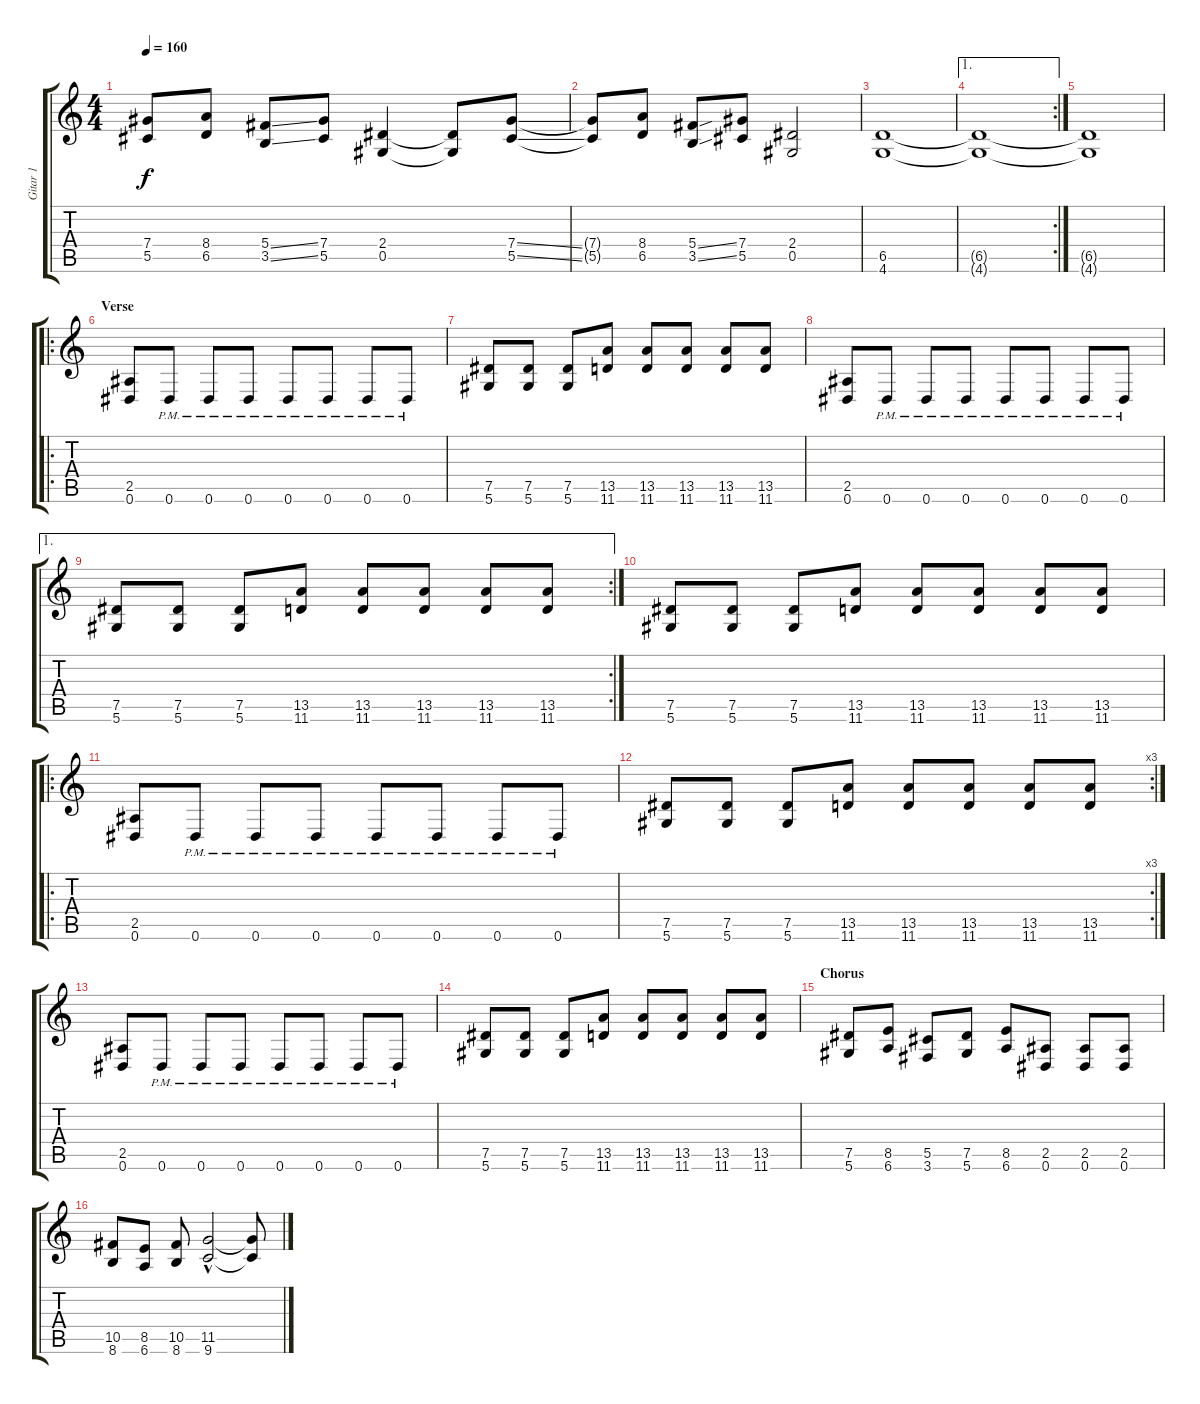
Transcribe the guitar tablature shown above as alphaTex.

\track ("Gitar 1" "Gitar 1") {instrument distortionguitar}
\staff {score tabs}
\tuning (Eb4 Bb3 Gb3 Db3 Ab2 Eb2) {hide}
\ts (4 4)
\tempo 160
\clef g2
\ks c
(7.4{t} 5.5{t}).8{dy f} (8.4 6.5).8 (5.4{ss} 3.5{ss}).8 (7.4 5.5).8 (2.4 0.5).4 (2.4{t} 0.5{t}).8 (7.4{ss} 5.5{ss}).8 |
(7.4{t} 5.5{t}).8 (8.4 6.5).8 (5.4{ss} 3.5{ss}).8 (7.4 5.5).8 (2.4 0.5).2 |
(6.5 4.6).1 |
\ae 1
\rc 2
(6.5{t} 4.6{t}).1 |
(6.5{t} 4.6{t}).1 |
\ro
\section ("" "Verse")
(2.5 0.6).8 0.6{pm}.8 0.6{pm}.8 0.6{pm}.8 0.6{pm}.8 0.6{pm}.8 0.6{pm}.8 0.6{pm}.8 |
(7.5 5.6).8 (7.5 5.6).8 (7.5 5.6).8 (13.5 11.6).8 (13.5 11.6).8 (13.5 11.6).8 (13.5 11.6).8 (13.5 11.6).8 |
(2.5 0.6).8 0.6{pm}.8 0.6{pm}.8 0.6{pm}.8 0.6{pm}.8 0.6{pm}.8 0.6{pm}.8 0.6{pm}.8 |
\ae 1
\rc 2
(7.5 5.6).8 (7.5 5.6).8 (7.5 5.6).8 (13.5 11.6).8 (13.5 11.6).8 (13.5 11.6).8 (13.5 11.6).8 (13.5 11.6).8 |
(7.5 5.6).8 (7.5 5.6).8 (7.5 5.6).8 (13.5 11.6).8 (13.5 11.6).8 (13.5 11.6).8 (13.5 11.6).8 (13.5 11.6).8 |
\ro
(2.5 0.6).8 0.6{pm}.8 0.6{pm}.8 0.6{pm}.8 0.6{pm}.8 0.6{pm}.8 0.6{pm}.8 0.6{pm}.8 |
\rc 3
(7.5 5.6).8 (7.5 5.6).8 (7.5 5.6).8 (13.5 11.6).8 (13.5 11.6).8 (13.5 11.6).8 (13.5 11.6).8 (13.5 11.6).8 |
(2.5 0.6).8 0.6{pm}.8 0.6{pm}.8 0.6{pm}.8 0.6{pm}.8 0.6{pm}.8 0.6{pm}.8 0.6{pm}.8 |
(7.5 5.6).8 (7.5 5.6).8 (7.5 5.6).8 (13.5 11.6).8 (13.5 11.6).8 (13.5 11.6).8 (13.5 11.6).8 (13.5 11.6).8 |
\section ("" "Chorus")
(7.5 5.6).8 (8.5 6.6).8 (5.5 3.6).8 (7.5 5.6).8 (8.5 6.6).8 (2.5 0.6).8 (2.5 0.6).8 (2.5 0.6).8 |
(10.5 8.6).8 (8.5 6.6).8 (10.5 8.6).8 (11.5 9.6{hac}).2 (11.5{t} 9.6{t}).8
